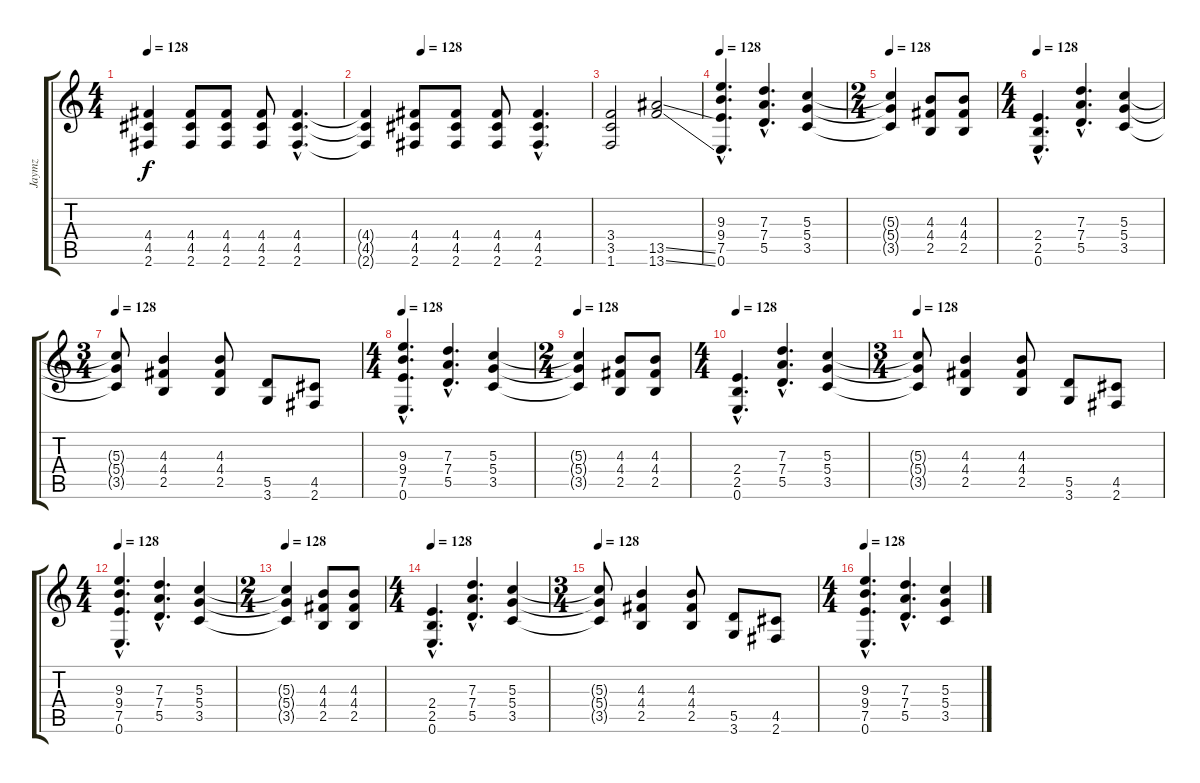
\track ("Jaymz" "Jaymz") {instrument overdrivenguitar}
\staff {score tabs}
\tuning (E4 B3 G3 D3 A2 E2) {hide}
\ts (4 4)
\tempo 128
\clef g2
\ks c
(4.4{t} 4.5{t} 2.6{t}).4{dy f} (4.4 4.5 2.6).8 (4.4 4.5 2.6).8 (4.4 4.5 2.6).8 (4.4{hac} 4.5{hac} 2.6{hac}).4{d} |
\tempo (128 0.25)
(4.4{t} 4.5{t} 2.6{t}).4 (4.4 4.5 2.6).8 (4.4 4.5 2.6).8 (4.4 4.5 2.6).8 (4.4{hac} 4.5{hac} 2.6{hac}).4{d} |
(3.4 3.5 1.6).2 (13.5{ss} 13.6{ss}).2 |
\tempo 128
(9.3{hac} 9.4{hac} 7.5{hac} 0.6{hac}).4{d volume 9} (7.3{hac} 7.4{hac} 5.5{hac}).4{d} (5.3 5.4 3.5).4 |
\ts (2 4)
\tempo 128
(5.3{t} 5.4{t} 3.5{t}).4{volume 11} (4.3 4.4 2.5).8 (4.3 4.4 2.5).8 |
\ts (4 4)
\tempo 128
(2.4{hac} 2.5{hac} 0.6{hac}).4{d volume 11} (7.3{hac} 7.4{hac} 5.5{hac}).4{d} (5.3 5.4 3.5).4 |
\ts (3 4)
\tempo 128
(5.3{t} 5.4{t} 3.5{t}).8{volume 11} (4.3 4.4 2.5).4 (4.3 4.4 2.5).8 (5.5 3.6).8 (4.5 2.6).8 |
\ts (4 4)
\tempo 128
(9.3{hac} 9.4{hac} 7.5{hac} 0.6{hac}).4{d volume 11} (7.3{hac} 7.4{hac} 5.5{hac}).4{d} (5.3 5.4 3.5).4 |
\ts (2 4)
\tempo 128
(5.3{t} 5.4{t} 3.5{t}).4{volume 11} (4.3 4.4 2.5).8 (4.3 4.4 2.5).8 |
\ts (4 4)
\tempo 128
(2.4{hac} 2.5{hac} 0.6{hac}).4{d volume 11} (7.3{hac} 7.4{hac} 5.5{hac}).4{d} (5.3 5.4 3.5).4 |
\ts (3 4)
\tempo 128
(5.3{t} 5.4{t} 3.5{t}).8{volume 11} (4.3 4.4 2.5).4 (4.3 4.4 2.5).8 (5.5 3.6).8 (4.5 2.6).8 |
\ts (4 4)
\tempo 128
(9.3{hac} 9.4{hac} 7.5{hac} 0.6{hac}).4{d volume 11} (7.3{hac} 7.4{hac} 5.5{hac}).4{d} (5.3 5.4 3.5).4 |
\ts (2 4)
\tempo 128
(5.3{t} 5.4{t} 3.5{t}).4{volume 11} (4.3 4.4 2.5).8 (4.3 4.4 2.5).8 |
\ts (4 4)
\tempo 128
(2.4{hac} 2.5{hac} 0.6{hac}).4{d volume 11} (7.3{hac} 7.4{hac} 5.5{hac}).4{d} (5.3 5.4 3.5).4 |
\ts (3 4)
\tempo 128
(5.3{t} 5.4{t} 3.5{t}).8{volume 11} (4.3 4.4 2.5).4 (4.3 4.4 2.5).8 (5.5 3.6).8 (4.5 2.6).8 |
\ts (4 4)
\tempo 128
(9.3{hac} 9.4{hac} 7.5{hac} 0.6{hac}).4{d volume 11} (7.3{hac} 7.4{hac} 5.5{hac}).4{d} (5.3 5.4 3.5).4
